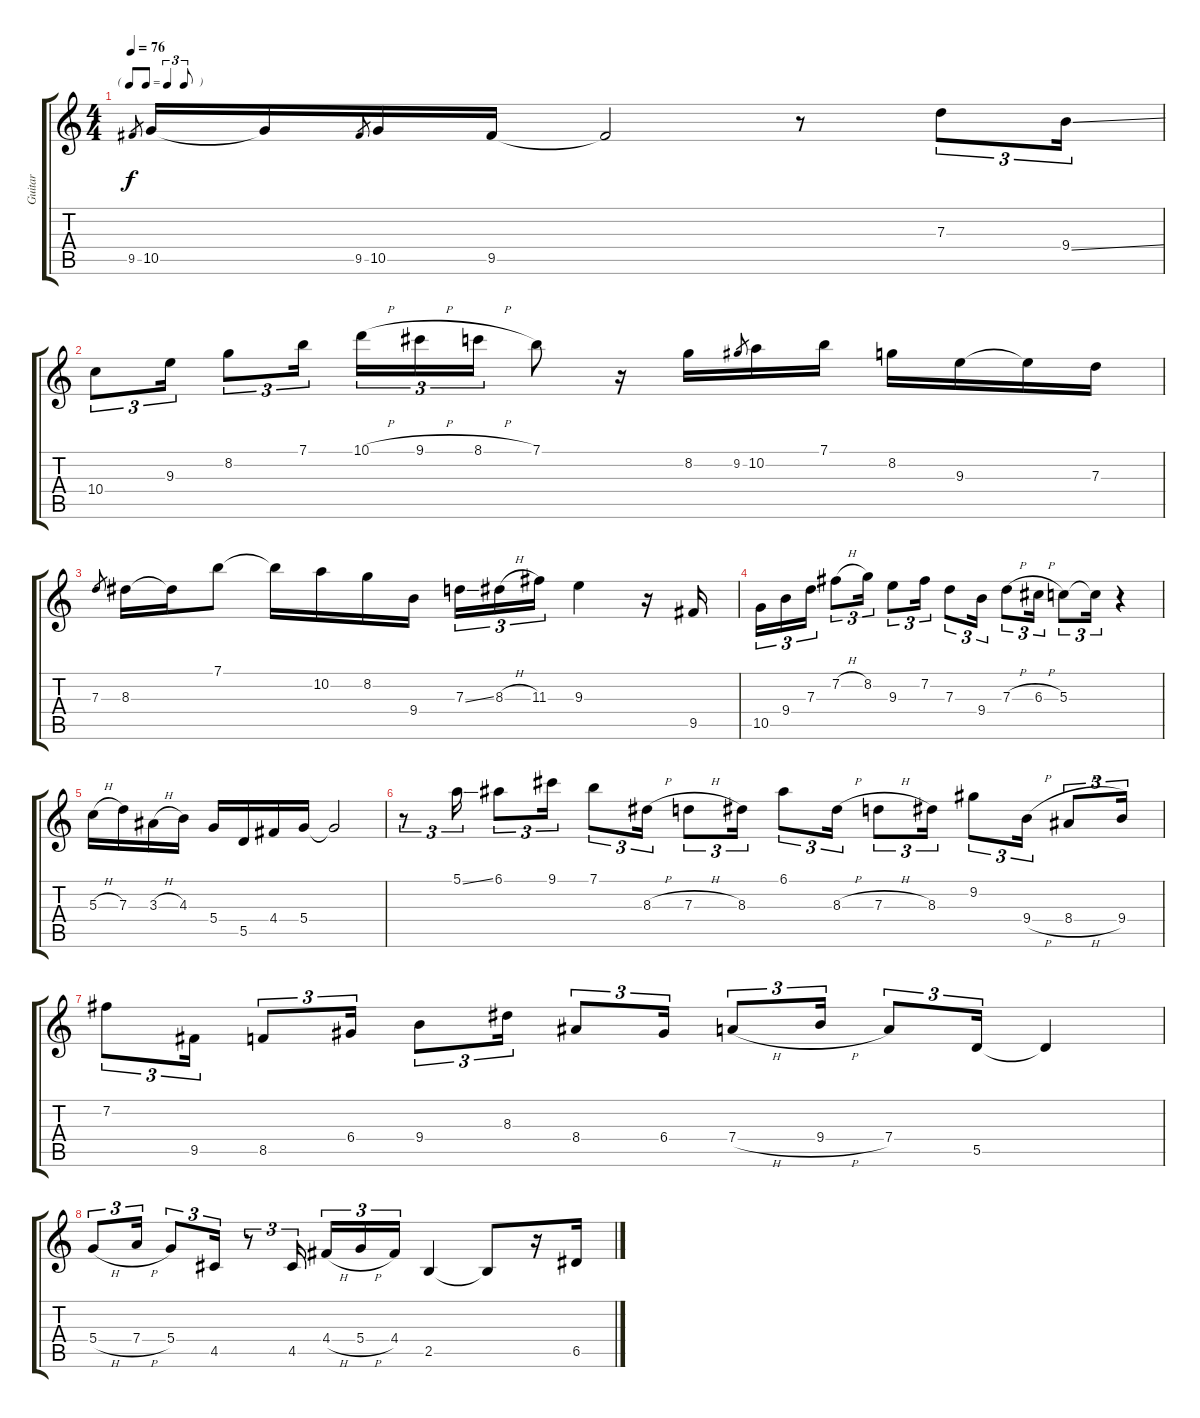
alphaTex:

\track ("Guitar" "Guitar") {instrument acousticguitarnylon}
\staff {score tabs}
\tuning (E4 B3 G3 D3 A2 E2) {hide}
\ts (4 4)
\tf triplet8th
\tempo 76
\clef g2
\ks c
9.5.8{gr dy f} 10.5.16 10.5{t}.16 9.5.8{gr} 10.5.16 9.5.16 9.5{t}.2 r.8 7.3.8{tu (3 2)} 9.4{ss}.16{tu (3 2)} |
10.4.8{tu (3 2)} 9.3.16{tu (3 2)} 8.2.8{tu (3 2)} 7.1.16{tu (3 2)} 10.1{h}.16{tu (3 2)} 9.1{h}.16{tu (3 2)} 8.1{h}.16{tu (3 2)} 7.1.8 r.16 8.2.16 9.2.8{gr} 10.2.16 7.1.16 8.2.16 9.3.16 9.3{t}.16 7.3.16 |
7.3.8{gr} 8.3.16 8.3{t}.16 7.1.8 7.1{t}.16 10.2.16 8.2.16 9.4.16 7.3{ss}.16{tu (3 2)} 8.3{h}.16{tu (3 2)} 11.3.16{tu (3 2)} 9.3.4 r.16 9.5.16 |
10.5.16{tu (3 2)} 9.4.16{tu (3 2)} 7.3.16{tu (3 2)} 7.2{h}.8{tu (3 2)} 8.2.16{tu (3 2)} 9.3.8{tu (3 2)} 7.2.16{tu (3 2)} 7.3.8{tu (3 2)} 9.4.16{tu (3 2)} 7.3{h}.8{tu (3 2)} 6.3{h}.16{tu (3 2)} 5.3.8{tu (3 2)} 5.3{t}.16{tu (3 2)} r.4 |
5.3{h}.16 7.3.16 3.3{h}.16 4.3.16 5.4.16 5.5.16 4.4.16 5.4.16 5.4{t}.2 |
r.8{tu (3 2)} 5.1{ss}.16{tu (3 2)} 6.1.8{tu (3 2)} 9.1.16{tu (3 2)} 7.1.8{tu (3 2)} 8.3{h}.16{tu (3 2)} 7.3{h}.8{tu (3 2)} 8.3.16{tu (3 2)} 6.1.8{tu (3 2)} 8.3{h}.16{tu (3 2)} 7.3{h}.8{tu (3 2)} 8.3.16{tu (3 2)} 9.2.8{tu (3 2)} 9.4{h}.16{tu (3 2)} 8.4{h}.8{tu (3 2)} 9.4.16{tu (3 2)} |
7.2.8{tu (3 2)} 9.5.16{tu (3 2)} 8.5.8{tu (3 2)} 6.4.16{tu (3 2)} 9.4.8{tu (3 2)} 8.3.16{tu (3 2)} 8.4.8{tu (3 2)} 6.4.16{tu (3 2)} 7.4{h}.8{tu (3 2)} 9.4{h}.16{tu (3 2)} 7.4.8{tu (3 2)} 5.5.16{tu (3 2)} 5.5{t}.4 |
5.4{h}.8{tu (3 2)} 7.4{h}.16{tu (3 2)} 5.4.8{tu (3 2)} 4.5.16{tu (3 2)} r.8{tu (3 2)} 4.5.16{tu (3 2)} 4.4{h}.16{tu (3 2)} 5.4{h}.16{tu (3 2)} 4.4.16{tu (3 2)} 2.5.4 2.5{t}.8 r.16 6.5{ss}.16
